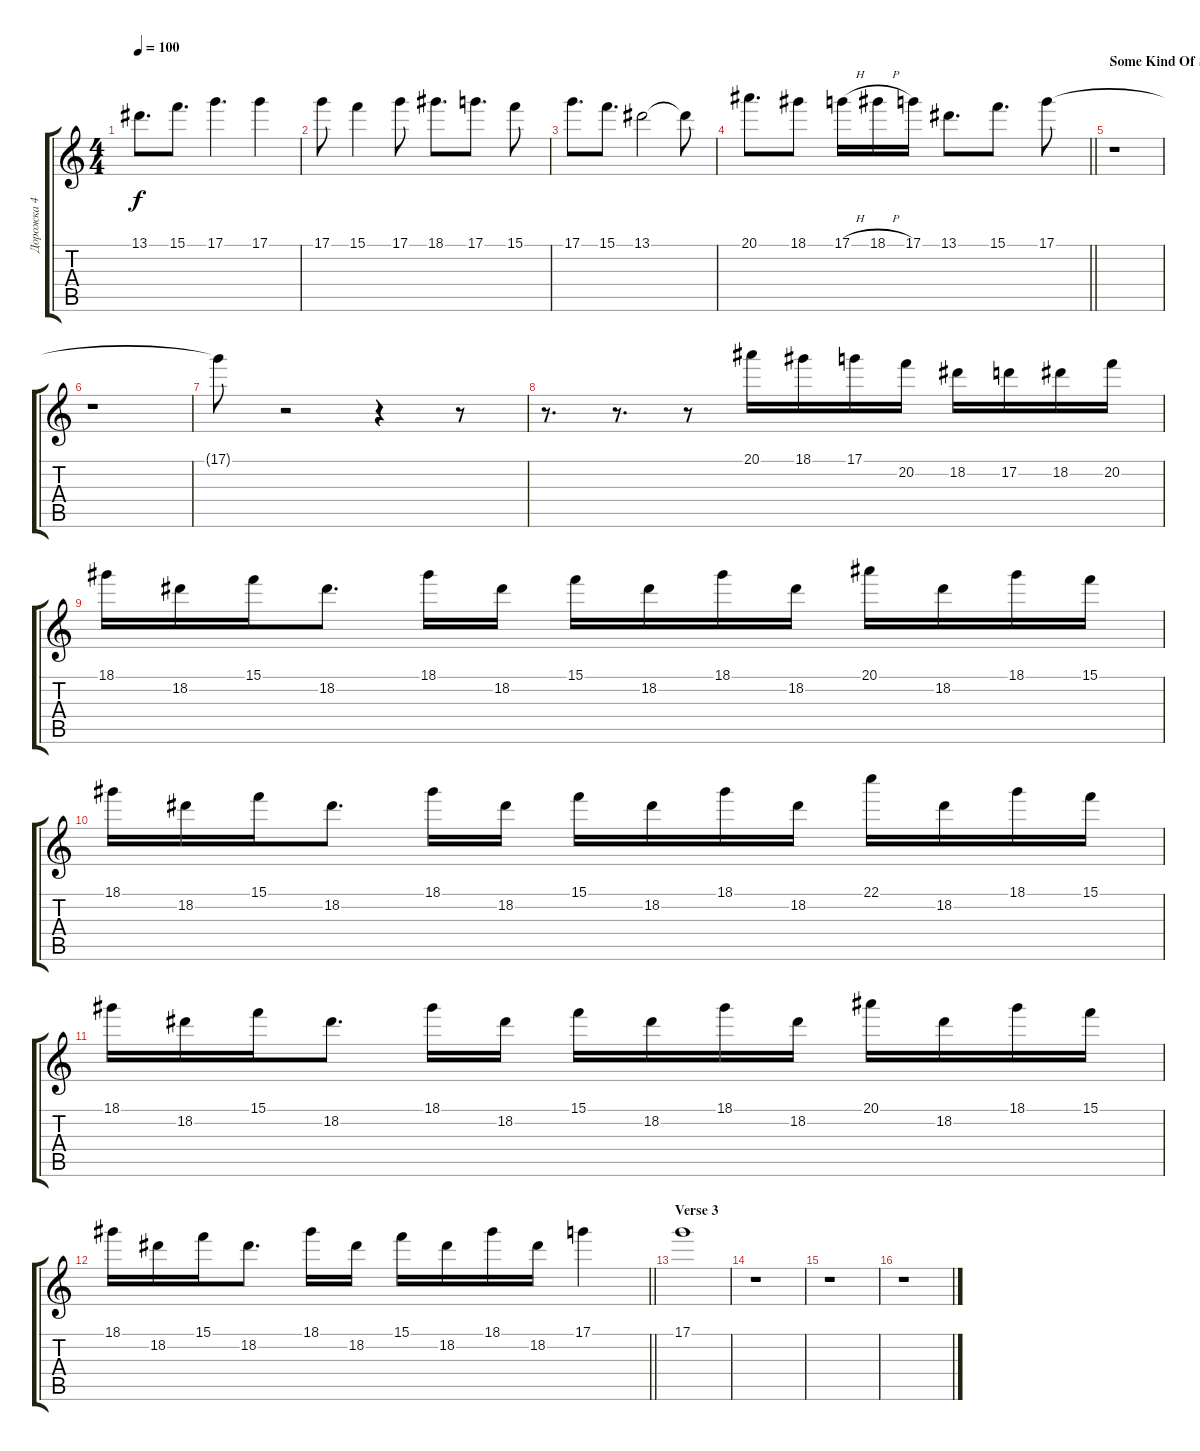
\track ("Дорожка 4" "Дорожка 4") {instrument distortionguitar}
\staff {score tabs}
\tuning (D4 A3 F3 C3 G2 C2) {hide}
\ts (4 4)
\tempo 100
\clef g2
\ks c
13.1.8{d dy f} 15.1.8{d} 17.1.4{d} 17.1.4 |
17.1.8 15.1.4 17.1.8 18.1.8{d} 17.1.8{d} 15.1.8 |
17.1.8{d} 15.1.8{d} 13.1.2 13.1{t}.8 |
\barLineRight lightlight
20.1.8{d} 18.1.8 17.1{h}.16 18.1{h}.16 17.1.16 13.1.8{d} 15.1.8{d} 17.1.8 |
\section ("" "Some Kind Of Solo...")
r.1 |
r.1 |
17.1{t}.8 r.2 r.4 r.8 |
r.8{d} r.8{d} r.8 20.1.16 18.1.16 17.1.16 20.2.16 18.2.16 17.2.16 18.2.16 20.2.16 |
18.1.16 18.2.16 15.1.16 18.2.8{d} 18.1.16 18.2.16 15.1.16 18.2.16 18.1.16 18.2.16 20.1.16 18.2.16 18.1.16 15.1.16 |
18.1.16 18.2.16 15.1.16 18.2.8{d} 18.1.16 18.2.16 15.1.16 18.2.16 18.1.16 18.2.16 22.1.16 18.2.16 18.1.16 15.1.16 |
18.1.16 18.2.16 15.1.16 18.2.8{d} 18.1.16 18.2.16 15.1.16 18.2.16 18.1.16 18.2.16 20.1.16 18.2.16 18.1.16 15.1.16 |
\barLineRight lightlight
18.1.16 18.2.16 15.1.16 18.2.8{d} 18.1.16 18.2.16 15.1.16 18.2.16 18.1.16 18.2.16 17.1.4 |
\section ("" "Verse 3")
17.1.1{volume 0} |
r.1 |
r.1 |
r.1
